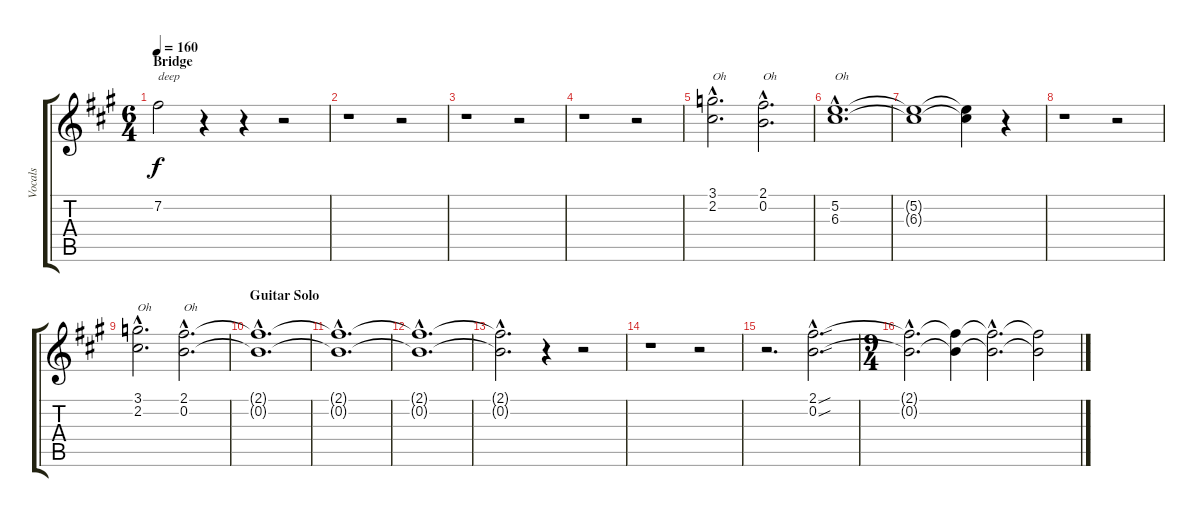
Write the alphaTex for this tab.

\track ("Vocals" "Vocals") {instrument distortionguitar}
\staff {score tabs}
\tuning (E4 B3 G3 D3 A2 E2) {hide}
\ts (6 4)
\section ("" "Bridge")
\tempo 160
\clef g2
\ks a
7.2.2{txt "deep" dy f} r.4 r.4 r.2 |
r.1 r.2 |
r.1 r.2 |
r.1 r.2 |
(3.1{hac} 2.2{hac}).2{d txt "Oh"} (2.1{hac} 0.2{hac}).2{d txt "Oh"} |
(5.2{hac} 6.3{hac}).1{d txt "Oh"} |
(5.2{t} 6.3{t}).1 (5.2{t} 6.3{t}).4 r.4 |
r.1 r.2 |
(3.1{hac} 2.2{hac}).2{d txt "Oh"} (2.1{hac} 0.2{hac}).2{d txt "Oh"} |
\section ("" "Guitar Solo")
(2.1{hac t} 0.2{hac t}).1{d} |
(2.1{hac t} 0.2{hac t}).1{d} |
(2.1{hac t} 0.2{hac t}).1{d} |
(2.1{hac t} 0.2{hac t}).2{d} r.4 r.2 |
r.1 r.2 |
r.2{d} (2.1{sou hac} 0.2{sou hac}).2{d} |
\ts (9 4)
(2.1{hac t} 0.2{hac t}).2{d} (2.1{t} 0.2{t}).4 (2.1{hac t} 0.2{hac t}).2{d} (2.1{t} 0.2{t}).2
